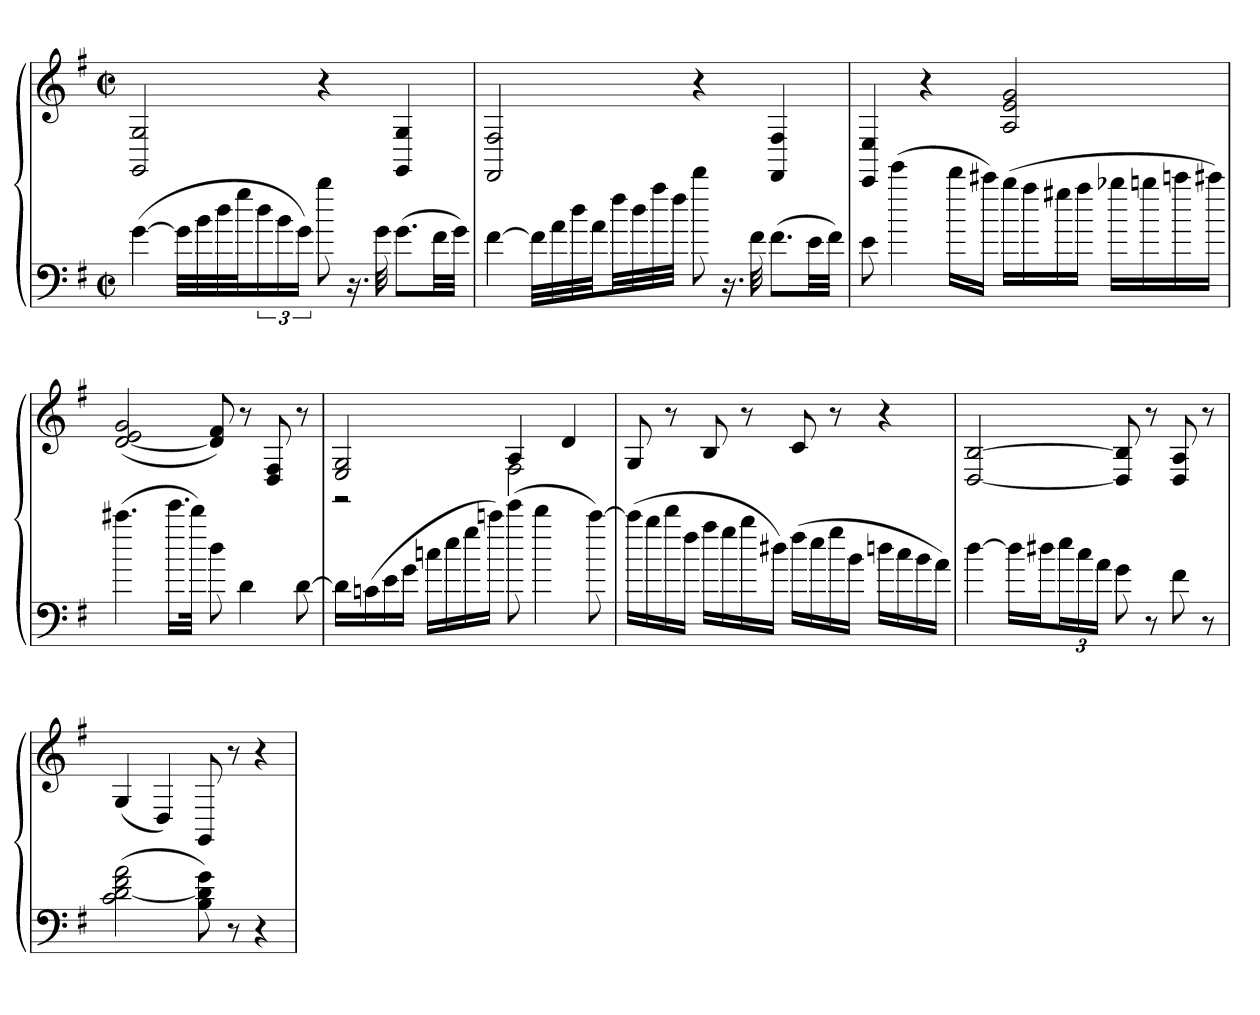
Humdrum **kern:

**kern	**kern
*part1	*part1
*staff2	*staff1
*clefF4	*clefG2
*k[f#]	*k[f#]
*G:	*G:
*M2/2	*M2/2
*met(c|)	*met(c|)
=	=
([4g	2GG 2G
32gLLL]	.
32b	.
32dd	.
32ggJ	.
24dd	.
24b	.
24gJJ)	.
8bb	4r
16.r	.
32g	.
(8.gL	4GG 4G
32f#LL	.
32gJJJ)	.
=	=
[4f#	2FF# 2F#
32f#LLL]	.
32a	.
32dd	.
32aJJ	.
32ff#LL	.
32dd	.
32aa	.
32ff#JJJ	.
8ddd	4r
16.r	.
32f#	.
(8.f#L	4FF# 4F#
32eLL	.
32f#JJJ)	.
=	=
8e	4EE 4E
(4eee	.
.	4r
16dddLL	.
16ccc#XJJ)	.
(16bbLL	2A 2e 2g
16aa	.
16gg#X	.
16aaJJ	.
16bb-XLL	.
16bbn	.
16cccn	.
16ccc#XJJ)	.
=	=
(4.ccc#X	([2d 2e 2g
16.eeeLL	.
32dddJJk)	.
8dd	8d] 8f#)
4d	8r
.	8D 8F#
[8d	8r
=	=
*	*^
16dLL]	2E 2G	2r
(16cn	.	.
16e	.	.
16gJJ	.	.
16ccnLL	.	.
16ee	.	.
16gg	.	.
16cccnJJ)	.	.
(8eee	4A	2F#
4ddd	.	.
.	4d	.
[8ccc)	.	.
*	*v	*v
=	=
(16cccLL]	8G
16bb	.
16ddd	8r
16ff#JJ	.
16aaLL	8B
16gg	.
16bb	8r
16dd#XJJ)	.
(16ff#LL	8c
16ee	.
16gg	8r
16bJJ	.
16ddnLL	4r
16cc	.
16b	.
16aJJ)	.
=	=
[4dd	[2D [2B
16ddLL]	.
16dd#XJ	.
24eeL	.
24cc	.
24aJJ	.
8g	8D] 8B]
8r	8r
8f#	8D 8A
8r	8r
=	=
(2c [2d 2f# 2a	(4G
.	4D)
8B 8d] 8g)	8GG
8r	8r
4r	4r
=	=
*-	*-
